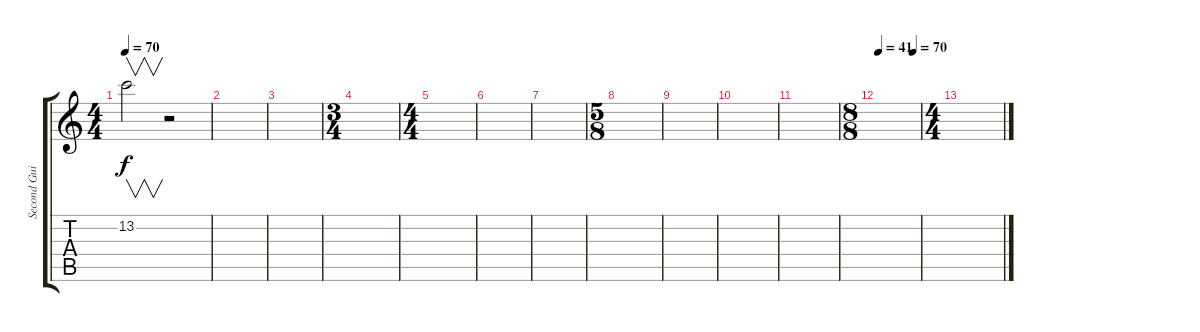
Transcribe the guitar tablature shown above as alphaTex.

\track ("Second Guitar" "Second Gui") {instrument overdrivenguitar}
\staff {score tabs}
\tuning (E4 B3 G3 D3 A2 E2) {hide}
\ts (4 4)
\tempo 70
\clef g2
\ks c
13.2.2{v dy f} r.2 |
|
|
\ts (3 4)
|
\ts (4 4)
|
|
|
\ts (5 8)
|
|
|
|
\ts (8 8)
\tempo 41
\tempo (70 0.8333333333333334)
|
\ts (4 4)
